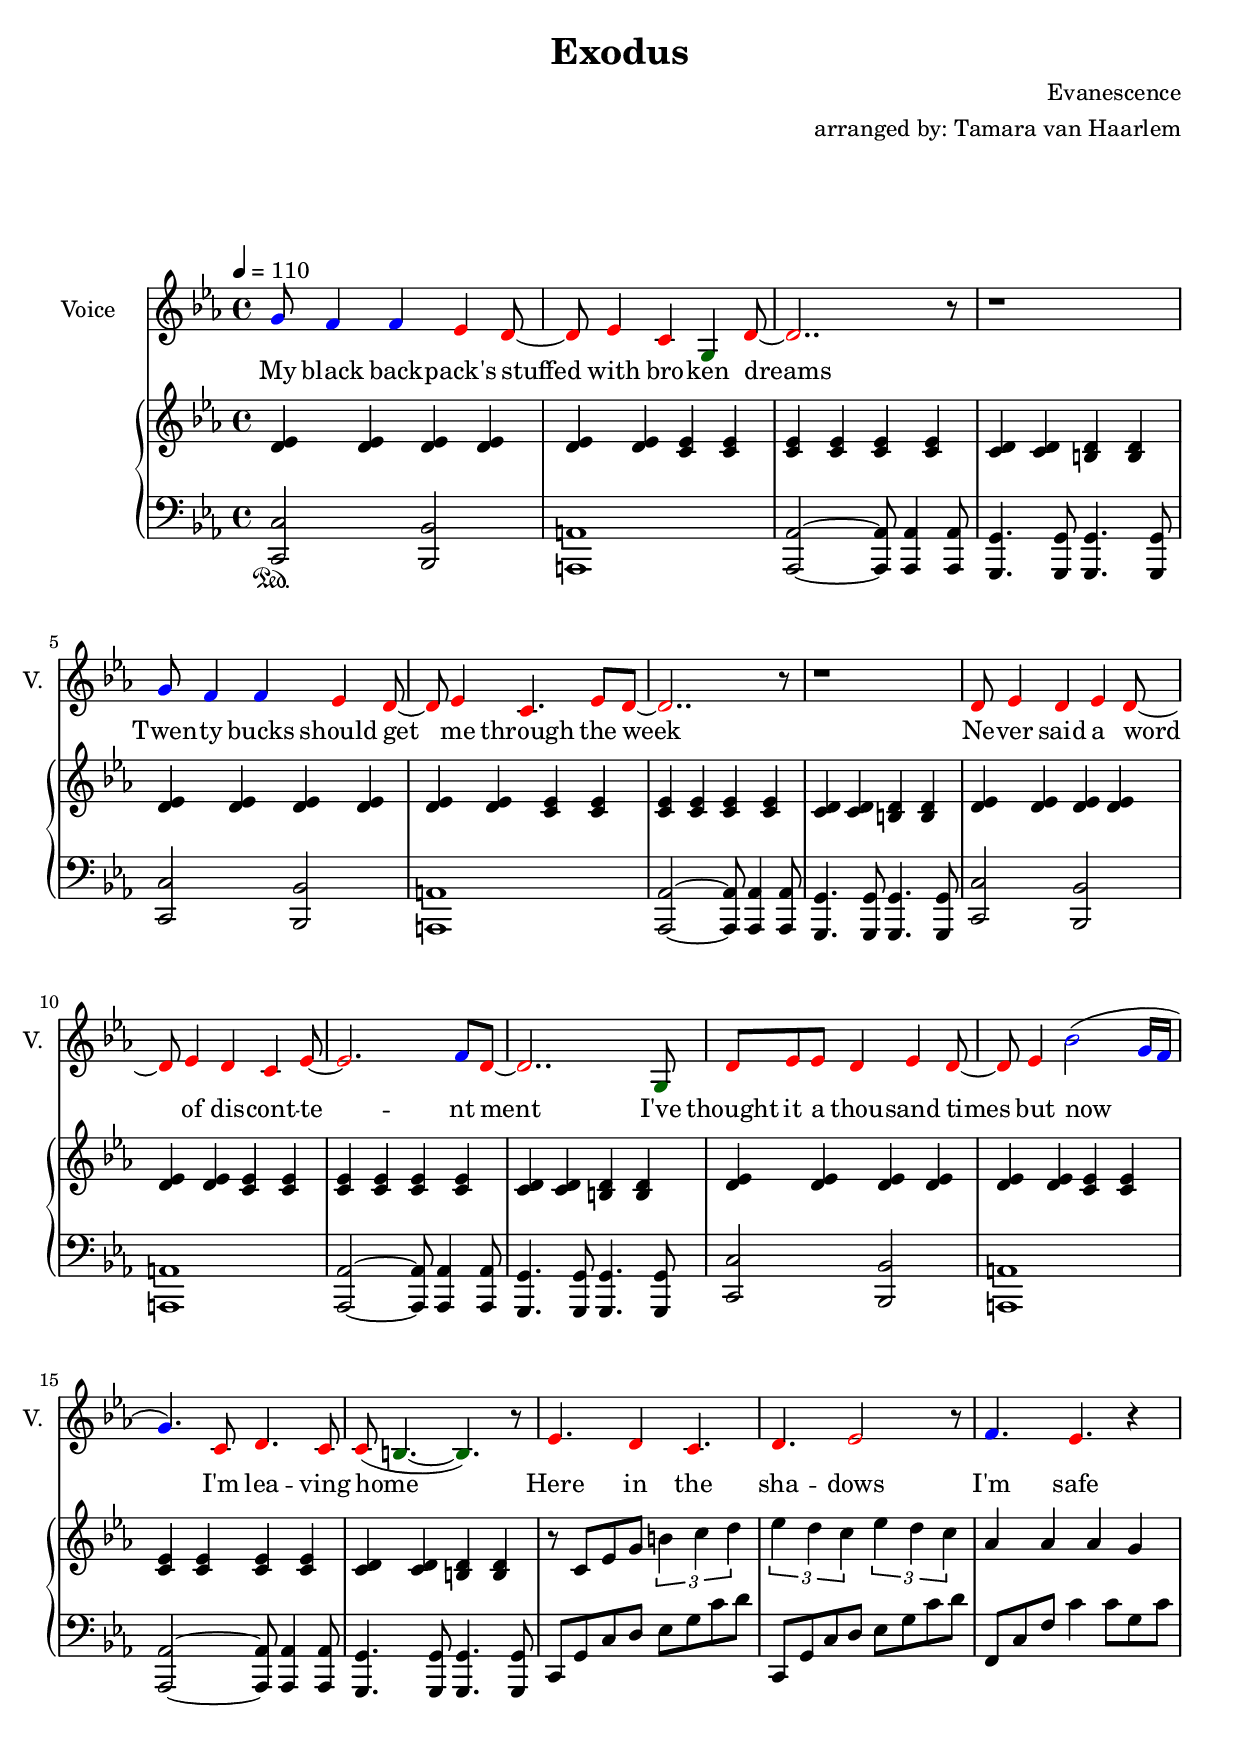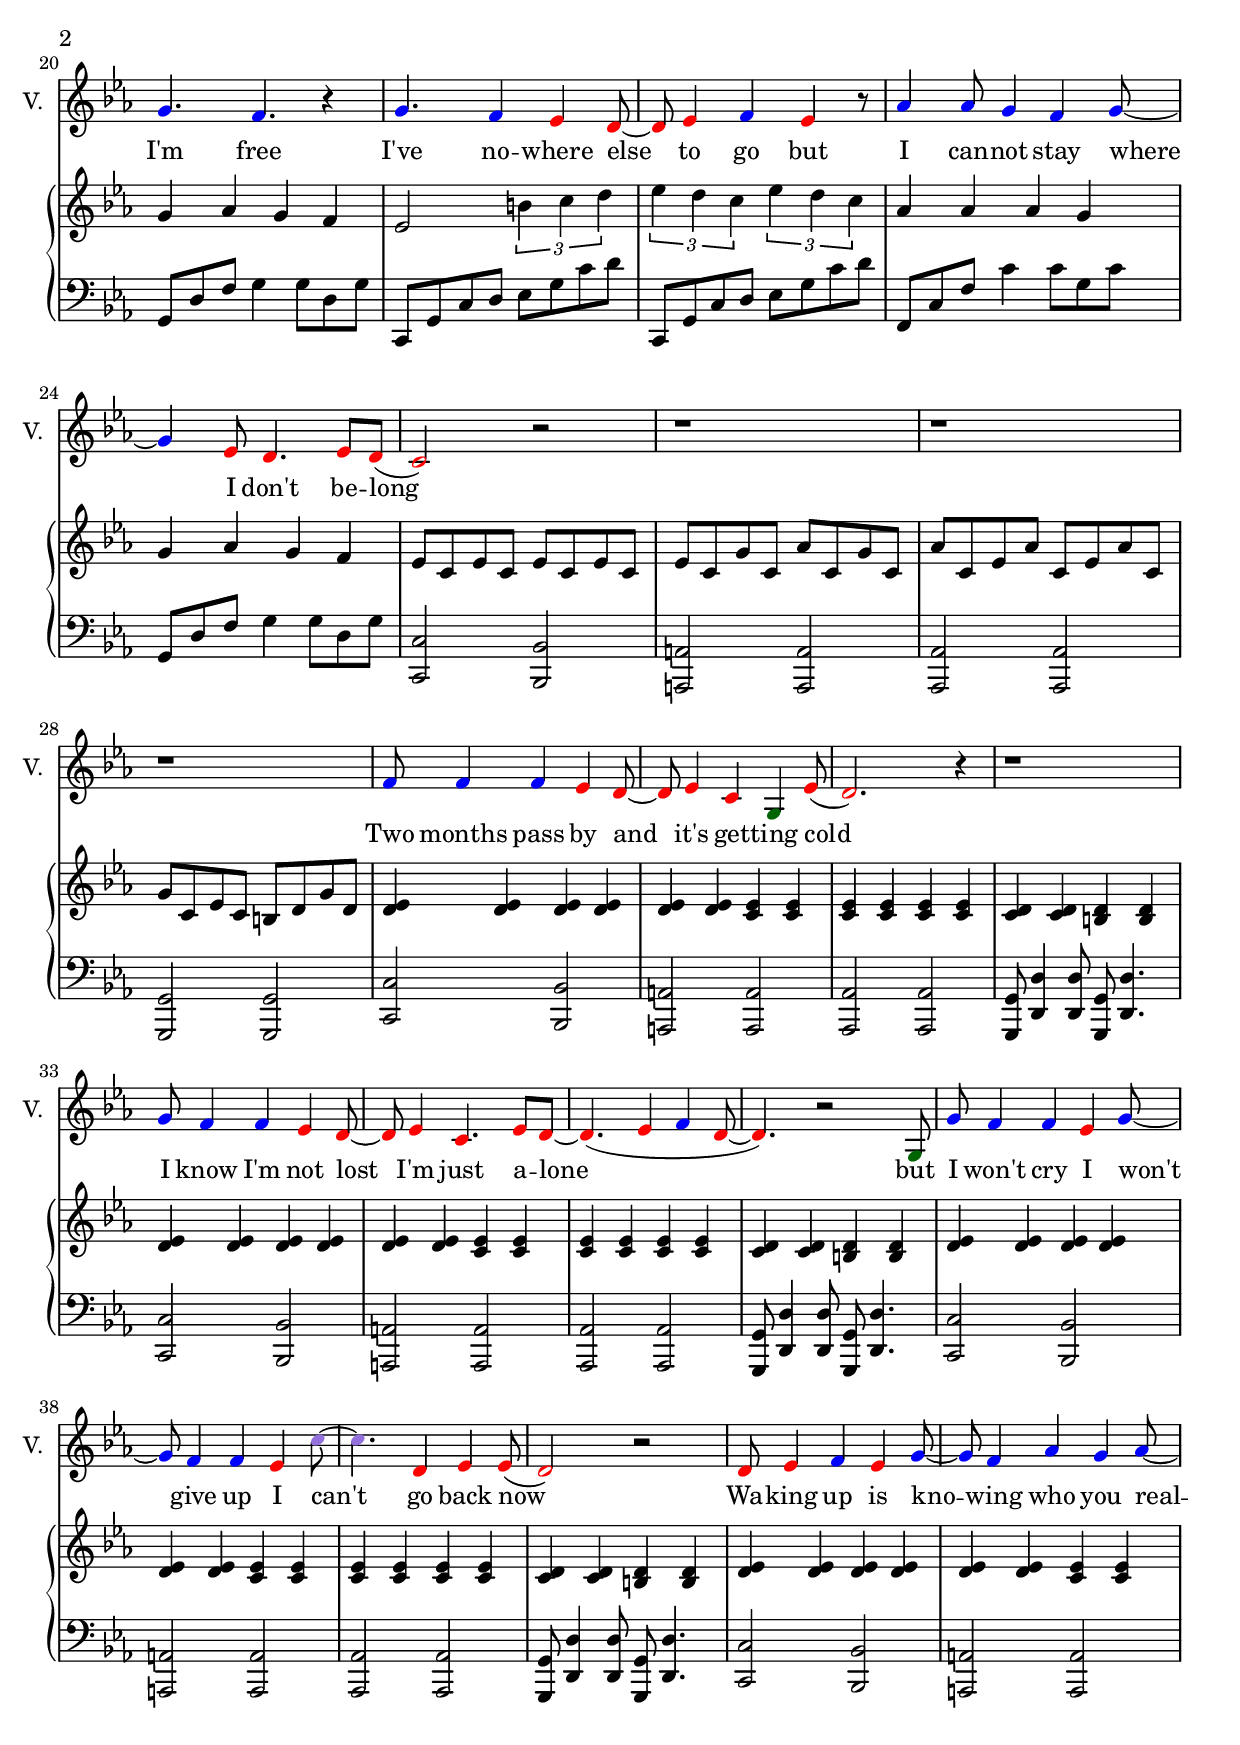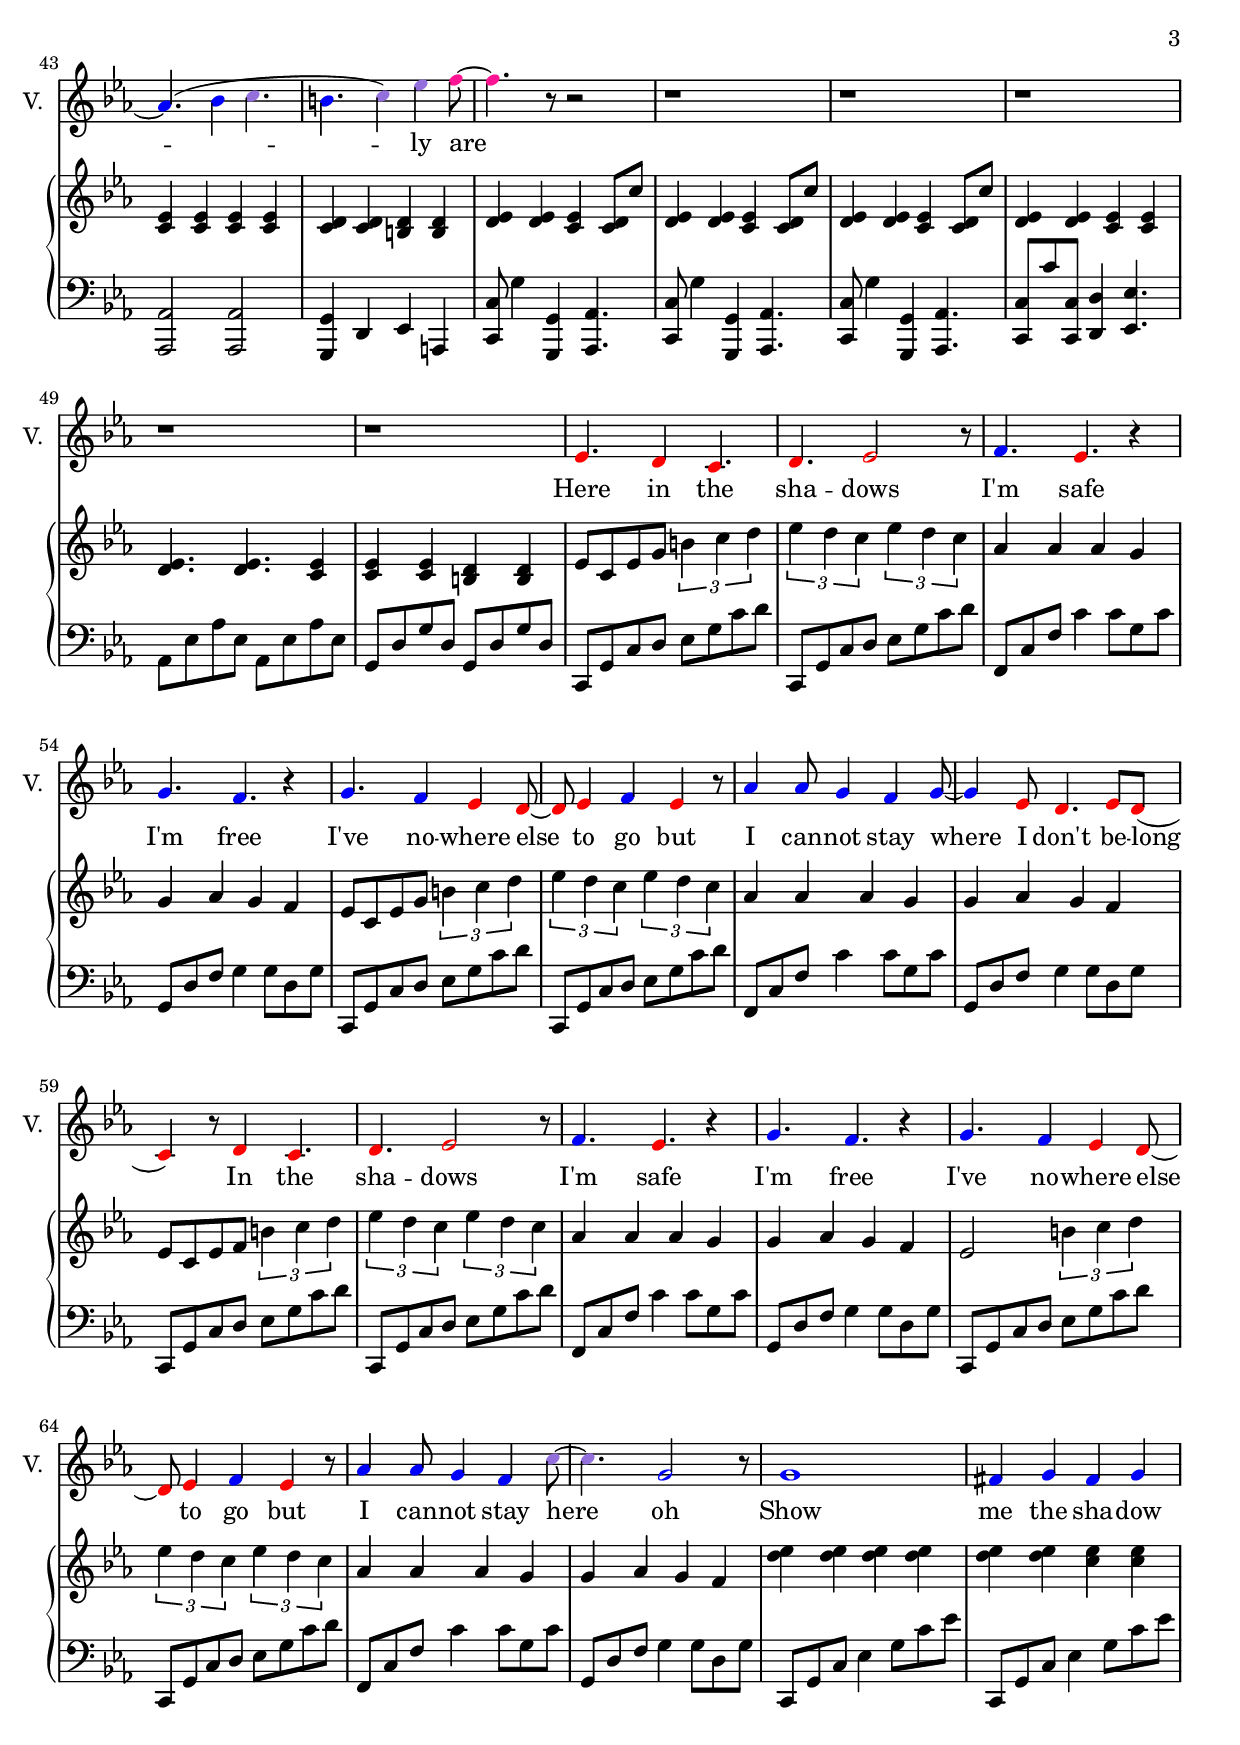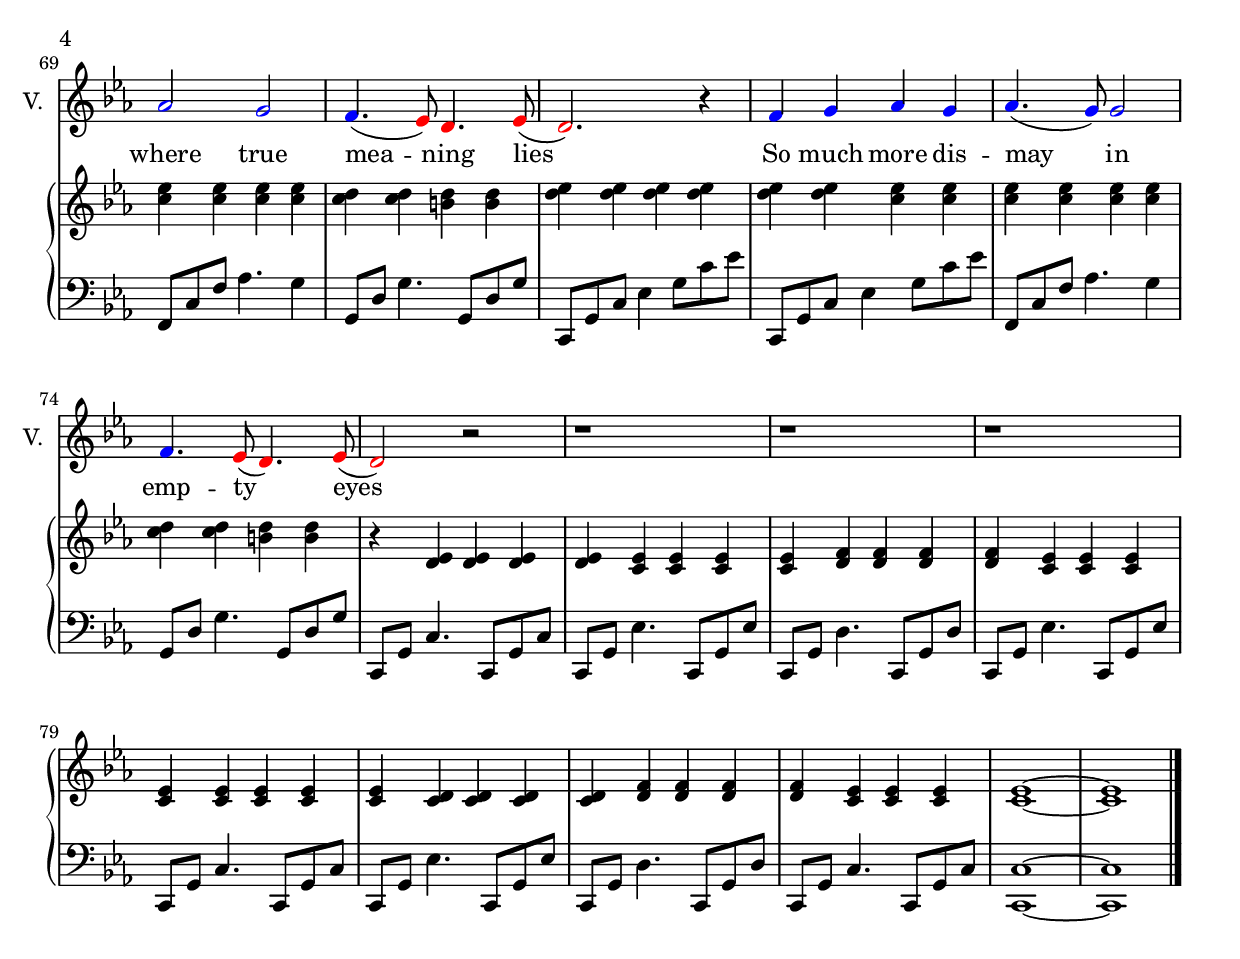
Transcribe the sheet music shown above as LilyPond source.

\include "articulate.ly"
\version "2.19.49"
%Association list of pitches to colors.
#(define color-mapping
  (list
    (cons (ly:make-pitch -1 0 -1/2) (x11-color 'orange))
    (cons (ly:make-pitch -1 0 0) (x11-color 'orange))
    (cons (ly:make-pitch -1 0 1/2) (x11-color 'orange))
    (cons (ly:make-pitch -1 1 -1/2) (x11-color 'orange))
    (cons (ly:make-pitch -1 1 0) (x11-color 'orange))
    (cons (ly:make-pitch -1 1 1/2) (x11-color 'orange))
    (cons (ly:make-pitch -1 2 -1/2) (x11-color 'orange))
    (cons (ly:make-pitch -1 2 0) (x11-color 'orange))
    (cons (ly:make-pitch -1 2 1/2) (x11-color 'orange))
    (cons (ly:make-pitch -1 3 -1/2) (x11-color 'DarkGreen))
    (cons (ly:make-pitch -1 3 0) (x11-color 'DarkGreen))
    (cons (ly:make-pitch -1 3 1/2) (x11-color 'DarkGreen))
    (cons (ly:make-pitch -1 4 -1/2) (x11-color 'DarkGreen))
    (cons (ly:make-pitch -1 4 0) (x11-color 'DarkGreen))
    (cons (ly:make-pitch -1 4 1/2) (x11-color 'DarkGreen))
    (cons (ly:make-pitch -1 5 -1/2) (x11-color 'DarkGreen))
    (cons (ly:make-pitch -1 5 0) (x11-color 'DarkGreen))
    (cons (ly:make-pitch -1 5 1/2) (x11-color 'DarkGreen))
    (cons (ly:make-pitch -1 6 -1/2) (x11-color 'DarkGreen))
    (cons (ly:make-pitch -1 6 0) (x11-color 'DarkGreen))
    (cons (ly:make-pitch -1 6 1/2) (x11-color 'DarkGreen))
    (cons (ly:make-pitch 0 0 -1/2) (x11-color 'red))
    (cons (ly:make-pitch 0 0 0) (x11-color 'red))
    (cons (ly:make-pitch 0 0 1/2) (x11-color 'red))
    (cons (ly:make-pitch 0 1 -1/2) (x11-color 'red))
    (cons (ly:make-pitch 0 1 0) (x11-color 'red))
    (cons (ly:make-pitch 0 1 1/2) (x11-color 'red))
    (cons (ly:make-pitch 0 2 -1/2) (x11-color 'red))
    (cons (ly:make-pitch 0 2 0) (x11-color 'red))
    (cons (ly:make-pitch 0 2 1/2) (x11-color 'red))
    (cons (ly:make-pitch 0 3 -1/2) (x11-color 'blue))
    (cons (ly:make-pitch 0 3 0) (x11-color 'blue))
    (cons (ly:make-pitch 0 3 1/2) (x11-color 'blue))
    (cons (ly:make-pitch 0 4 -1/2) (x11-color 'blue))
    (cons (ly:make-pitch 0 4 0) (x11-color 'blue))
    (cons (ly:make-pitch 0 4 1/2) (x11-color 'blue))
    (cons (ly:make-pitch 0 5 -1/2) (x11-color 'blue))
    (cons (ly:make-pitch 0 5 0) (x11-color 'blue))
    (cons (ly:make-pitch 0 5 1/2) (x11-color 'blue))
    (cons (ly:make-pitch 0 6 -1/2) (x11-color 'blue))
    (cons (ly:make-pitch 0 6 0) (x11-color 'blue))
    (cons (ly:make-pitch 0 6 1/2) (x11-color 'blue))
    (cons (ly:make-pitch 1 0 -1/2) (x11-color 'MediumPurple))
    (cons (ly:make-pitch 1 0 0) (x11-color 'MediumPurple))
    (cons (ly:make-pitch 1 0 1/2) (x11-color 'MediumPurple))
    (cons (ly:make-pitch 1 1 -1/2) (x11-color 'MediumPurple))
    (cons (ly:make-pitch 1 1 0) (x11-color 'MediumPurple))
    (cons (ly:make-pitch 1 1 1/2) (x11-color 'MediumPurple))
    (cons (ly:make-pitch 1 2 -1/2) (x11-color 'MediumPurple))
    (cons (ly:make-pitch 1 2 0) (x11-color 'MediumPurple))
    (cons (ly:make-pitch 1 2 1/2) (x11-color 'MediumPurple))
    (cons (ly:make-pitch 1 3 -1/2) (x11-color 'DeepPink))
    (cons (ly:make-pitch 1 3 0) (x11-color 'DeepPink))
    (cons (ly:make-pitch 1 3 1/2) (x11-color 'DeepPink))
    (cons (ly:make-pitch 1 4 -1/2) (x11-color 'DeepPink))
    (cons (ly:make-pitch 1 4 0) (x11-color 'DeepPink))
    (cons (ly:make-pitch 1 4 1/2) (x11-color 'DeepPink))
    (cons (ly:make-pitch 1 5 -1/2) (x11-color 'DeepPink))
    (cons (ly:make-pitch 1 5 0) (x11-color 'DeepPink))
    (cons (ly:make-pitch 1 5 1/2) (x11-color 'DeepPink))
    (cons (ly:make-pitch 1 6 -1/2) (x11-color 'DeepPink))
    (cons (ly:make-pitch 1 6 0) (x11-color 'DeepPink))
    (cons (ly:make-pitch 1 6 1/2) (x11-color 'DeepPink))))

%Compare pitch and alteration (not octave).
#(define (pitch-equals? p1 p2)
  (and
    (= (ly:pitch-octave p1) (ly:pitch-octave p2))
    (= (ly:pitch-alteration p1) (ly:pitch-alteration p2))
    (= (ly:pitch-notename p1) (ly:pitch-notename p2))))

#(define (pitch-to-color pitch)
  (let ((color (assoc pitch color-mapping pitch-equals?)))
    (if color
      (cdr color))))

#(define (color-notehead grob)
  (pitch-to-color
    (ly:event-property (event-cause grob) 'pitch)))

\include "predefined-guitar-fretboards.ly"
\version "2.19.50"
% voicetrainer: measures = 84
% voicetrainer: pages = 4
% TODO: dynamics and voice breathing/phrasing
\header {
  title = "Exodus"
  composer = "Evanescence"
  arranger = "arranged by: Tamara van Haarlem"
}

voicetrainerTempo = 110
voicetrainerKey = c

global= {
  \tempo 4=\voicetrainerTempo \time 4/4 \key c \minor
}

voiceStaff= \transpose c \voicetrainerKey \relative c'' {
  \override NoteHead #'color = #color-notehead
  \global
  % my black backpack's stuffed with broken dreams
  g8 f4 f es d8~ |
  d8 es4 c g d'8~ |
  d2.. r8 |

  r1 |

  % twenty bucks should get me through the week
  g8 f4 f es d8~ |
  d es4 c4. es8 d~ |
  d2.. r8 |

  r1 |

  % never said a word of discontentment
  d8 es4 d es d8~ |
  d es4 d c es8~ |
  es2. f8 d~ |
  d2..

  % I've thought it a thousand times but now I'm leaving home
  g,8 |
  d' es es d4 es d8~ |
  d es4 bes'2( g16 f |
  g4.) c,8 d4. c8 |
  c8( b4.~ b) r8 |

  % here in the shadows
  es4. d4 c4. |
  d es2 r8 |

  % I'm safe
  f4. es r4 |

  % I'm free
  g4. f r4 |

  % I've nowhere else to go but I cannot stay where I don't belong
  g4. f4 es d8~ |
  d es4 f es r8 |
  as4 as8 g4 f g8~ |
  g4 es8 d4. es8 d( |
  c2) r2 |

  r1 | r1 | r1 |

  % Two months pass by and it's getting cold
  f8 f4 f es d8~ |
  d es4 c g es'8( |
  d2.) r4 |

  r1 |

  % I know I'm not lost I'm just alone
  g8 f4 f es d8~ |
  d es4 c4. es8 d8~ |
  d4.( es4 f d8~ |
  d4.) r2

  % but I won't cry, I won't give up, I can't go back now
  g,8 |
  g' f4 f es g8~ |
  g f4 f es c'8~ |
  c4. d,4 es4 es8( |
  d2) r2 |

  % waking up is knowing who you really are
  d8 es4 f es g8~ |
  g f4 as g as8~ |
  as4.( bes4 c4. |
  b c4) es f8~|
  f4. r8 r2 |

  r1 r r r r |

  % here in the shadows
  es,4. d4 c4. |
  d4. es2 r8 |

  % I'm safe
  f4. es r4 |

  % I'm free
  g4. f r4 |

  % I've nowhere else to go but I cannot stay where I don't belong
  g4. f4 es d8~ |
  d es4 f es r8 |
  as4 as8 g4 f g8~ |
  g4 es8 d4. es8 d( |
  c4) r8

  % in the shadows
  d4 c4. |
  d4. es2 r8

  % I'm safe
  f4. es r4 |

  % I'm free
  g4. f r4 |

  % I've nowhere else to go but I cannot stay here
  g4. f4 es d8~ |
  d es4 f es r8 |
  as4 as8 g4 f c'8~ |
  c4. g2 r8 |

  % Show me the shadow where true meaning lies
  g1 |
  fis4 g fis g |
  as2 g |
  f4.( es8) d4. es8( |
  d2.) r4 |

  % So much more dismay in empty eyes
  f4 g as g |
  as4.( g8) g2 |
  f4. es8( d4.) es8( |
  d2) r2 |

  r1 r r r r r r r r \bar "|."
}

ud = \relative c' {
  < d es>4
}

udh = \relative c'' {
  < d es>4
}

uc = \relative c' {
  < c es>4
}

uch = \relative c''{
  < c es>4
}

ucd = \relative c' {
  < c d>4
}

ucdh = \relative c'' {
  < c d>4
}

ub = \relative c' {
  < b d>4
}

ubh = \relative c'' {
  < b d>4
}

ublocka = \relative c' {
  \repeat unfold 6 \ud
  \repeat unfold 6 \uc |
  \ucd \ucd \ub \ub |
}

utriplets = \relative c'' {
  \tuplet 3/2 { b4 c d } |
  \tuplet 3/2 { es d c } \tuplet 3/2 { es d c} |
}

upperStaff= \transpose c \voicetrainerKey \relative c' {
  \global
  % my black backpack's stuffed with broken dreams
  % twenty bucks should get me through the week
  % never said a word of discontentment
  % I've thought it a thousand times but now I'm leaving home
  \repeat unfold 4 \ublocka

  % here in the shadows
  r8 c es g \utriplets
  % I'm safe
  as4 as as g |
  % I'm free
  g as g f |
  % I've nowhere else to go but I cannot stay where I don't belong
  es2 \utriplets
  as4 as as g |
  g as g f |

  es8 c es c es c es c |
  es c g' c, as' c, g' c, |
  as' c, es as c, es as c, |
  g' c, es c b d g d |

  % two months pass by and it's getting cold
  % I know I'm not lost I'm just alone
  % but I won't cry
  % I won't give up
  % I can't go back now
  % waking up is knowing who you really are
  \repeat unfold 4 \ublocka

  \repeat unfold 3 { \repeat unfold 2 \ud \uc < c d>8 c' | }
  \ud \ud \uc \uc |
  < d, es>4. < d es> \uc |
  \uc \uc \ub \ub |

  % here in the shadows
  es8 c es g \utriplets
  % i'm safe
  as4 as as g |
  % I'm free
  g as g f |
  % I've nowhere else to go but I cannot stay were I don't belong
  es8 c es g \utriplets
  as4 as as g |
  g as g f |

  % in the shadows
  es8 c es f \utriplets
  % I'm safe
  as4 as as g |
  % I'm free
  g as g f |
  % I've nowhere else to go but I cannot stay here oh
  es2 \utriplets
  as4 as as g |
  g as g f |

  % Show me the shadow where true meaning lies
  % So much more dismay in empty eyes
  \repeat unfold 2 {
    \udh \udh \udh \udh |
    \udh \udh \uch \uch |
    \uch \uch \uch \uch |
    \ucdh \ucdh \ubh \ubh |
  }

  r4 \ud \ud \ud |
  \ud \uc \uc \uc |
  \uc < d f> < d f> < d f> |
  < d f> \uc \uc \uc |
  \uc \uc \uc \uc |
  \uc \ucd \ucd \ucd |
  \ucd < d f> < d f> < d f> |
  < d f> \uc \uc \uc |
  < c es>1~ |
  < c es > \bar "|."
}

lblocka = \relative c, {
  < c c'>2 < bes bes'>  |
  < a a'>1 |
  < as as'>2~ < as as'>8 < as as'>4 < as as'>8 |
  < g g'>4. < g g'>8 < g g'>4. < g g'>8 |
}

lclimba = \relative c, {
  c8 g' c d es g c d |
}

lclimbb = \relative c, {
  f8 c' f c'4 c8 g c |
}

lclimbc = \relative c {
  g8 d' f g4 g8 d g |
}

lchorus = \relative c, {
  \lclimba \lclimba \lclimbb \lclimbc
}

lcc = \relative c, {
  c8 g' c4. c,8 g' c |
}

lces = \relative c, {
  c8 g' es'4. c,8 g' es' |
}

lcd = \relative c, {
  c8 g' d'4. c,8 g' d' |
}

lowerStaff= \transpose c \voicetrainerKey \relative c, {
  \global
  \clef bass
  % my black backpack's stuffed with broken dreams
  % twenty bucks should get me through the week
  % never said a word of discontentment
  % I've thought it a thousand times but now I'm leaving home
  \repeat unfold 4 \lblocka

  % here in the shadows
  % I'm safe
  % I'm free
  % I've nowhere else to go but I cannot stay where I don't belong
  \repeat unfold 2 \lchorus

  < c c'>2 < bes bes'> |
  < a a'> < a a'> |
  < as as'> < as as'> |
  < g g'> < g g'> |
  % two months pass by and it's getting cold
  % I know I'm not lost I'm just alone
  % but I won't cry
  % I won't give up
  % I can't go back now
  \repeat unfold 3 {
    < c c'>2 < bes bes'> |
    < a a'> < a a'> |
    < as as'> < as as'> |
    < g g'>8 < d' d'>4 < d d'>8 < g, g'> < d' d'>4. |
  }
  % waking up is knowing who you really are
  < c c'>2 < bes bes'> |
  < a a'> < a a'> |
  < as as'> < as as'> |
  < g g'>4 d' es a, |

  \repeat unfold 3 {
    < c c'>8 g''4 < g,, g'> < as as'>4. |
  }
  < c c'>8 c'' < c,, c'> < d d'>4 < es es'>4. |
  as8 es' as es as,8 es' as es |
  g, d' g d g, d' g d |

  % here in the shadows
  % I'm safe
  % I'm free
  % I've nowhere else to go but I cannot stay where I don't belong
  % in the shadows
  % I'm safe
  % I'm free
  % I've nowhere else to go but here oh
  \repeat unfold 4 \lchorus

  % show me the shadow where true meaning lies
  % so much more dismay in empty eyes
  \repeat unfold 2 {
    c,8 g' c es4 g8 c es |
    c,,8 g' c es4 g8 c es |
    f,,8 c' f as4. g4 |
    g,8 d' g4. g,8 d' g |
  }
  
  \lcc
  \lces
  \lcd
  \lces
  \lcc
  \lces
  \lcd
  \lcc
  < c,, c'>1~ |
  < c c'> \bar "|."

}

pianoDynamics = {
}

pianoPedal = {
  s1\sustainOn
}

myChords= \chordmode {
  \transpose c \voicetrainerKey {
  }
}

% sheetonly start
\book {
  \score {
    <<
      \new ChordNames { \myChords }
      \new FretBoards { \myChords }
      % instrument start voice
      \new Staff = "voice" <<
        \set Staff.instrumentName = \markup { "Voice" }
        \set Staff.shortInstrumentName = \markup { "V." }
        \voiceStaff
        \addlyrics {
	  My black back -- pack's stuffed with bro -- ken dreams
	  Twen -- ty bucks should get me through the week
	  Ne -- ver said a word of dis -- cont -- te -- nt ment
	  I've thought it a thou -- sand times but now I'm lea -- ving home

	  Here in the sha -- dows
	  I'm safe
	  I'm free
	  I've no -- where else to go but I can -- not stay where I don't be -- long

	  Two months pass by and it's get -- ting cold
	  I know I'm not lost
	  I'm just a -- lone
	  but I won't cry
	  I won't give up
	  I can't go back now
	  Wa -- king up is kno -- wing who you real -- ly are

	  Here in the sha -- dows
	  I'm safe
	  I'm free
	  I've no -- where else to go but I can -- not stay where I don't be -- long

	  In the sha -- dows
	  I'm safe
	  I'm free
	  I've no -- where else to go but I can -- not stay here oh

	  Show me the sha -- dow where true mea -- ning lies
          So much more dis -- may in emp -- ty eyes
        }
      >>
      % instrument end voice
      % instrument start piano
      \new PianoStaff = "piano" <<
        \new Staff {
          \set Staff.midiInstrument = "acoustic grand"
          \removeWithTag midi \upperStaff
        }
        \new Dynamics \pianoDynamics
        \new Staff {
          \set Staff.midiInstrument = "acoustic grand"
          \removeWithTag midi \lowerStaff
        }
        \new Dynamics \pianoPedal
      >>
      % instrument end piano
    >>
    \layout {
      \context {
        \Staff \RemoveEmptyStaves
        \override VerticalAxisGroup #'remove-first = ##t
      }
      \context {
        \PianoStaff
        \accepts Dynamics
      }
    }
  }
}
% sheetonly end
% midionly start
\book {
  \score {
    \unfoldRepeats \articulate <<
      % instrument start voice
      \new Staff = "voice" <<
        \set Staff.instrumentName = \markup { "Voice" }
        \set Staff.shortInstrumentName = \markup { "V." }
        \set Staff.midiInstrument = "choir aahs"
        \voiceStaff
      >>
      % instrument end voice
      % instrument start piano
      \new PianoStaff = "piano" <<
        \new Staff = "piano:1" {
          \set Staff.midiInstrument = "acoustic grand"
          \new Voice <<
            \new Dynamics \pianoDynamics
            \upperStaff
            \new Dynamics \pianoPedal
          >>
        }
        \new Staff = "piano:2" {
          \set Staff.midiInstrument = "acoustic grand"
          \new Voice <<
            \new Dynamics \pianoDynamics
            \lowerStaff
            \new Dynamics \pianoPedal
          >>
        }
      >>
      % instrument end piano
      % instrument start metronome
      \new DrumStaff = "metronome" {
        \drummode {
          \global
          \repeat unfold 84 {
            hiwoodblock4 lowoodblock wbl wbl
          }
        }
      }
      % instrument end metronome
    >>
    \midi {
      \context {
        \type "Performer_group"
        \name Dynamics
        \consists "Dynamic_performer"
        \consists "Piano_pedal_performer"
      }
      \context {
        \Voice
        \accepts Dynamics
      }
    }
  }
}
% midionly end
